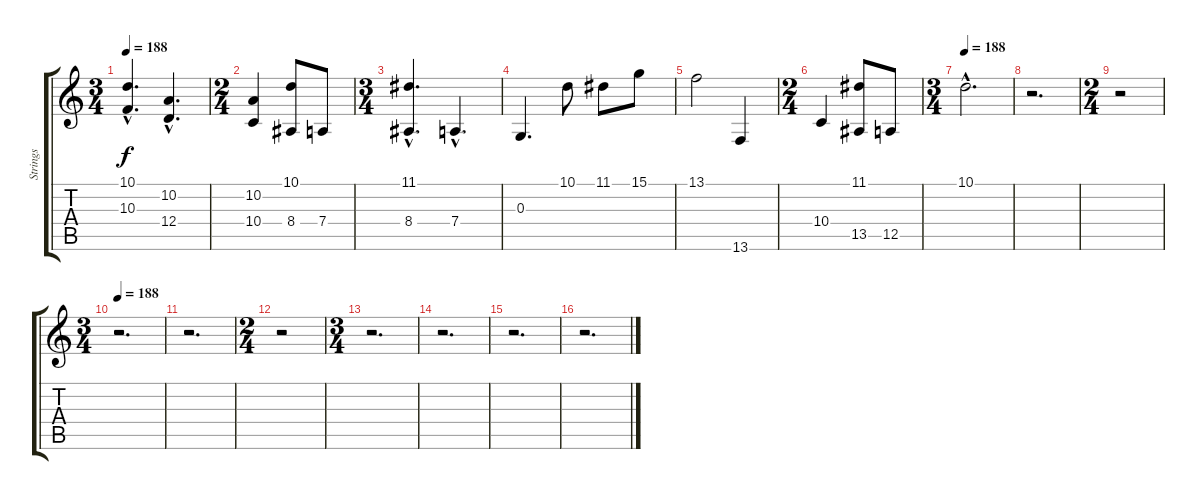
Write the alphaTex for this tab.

\track ("Strings" "Strings") {instrument stringensemble2}
\staff {score tabs}
\tuning (E4 B3 G3 D3 A2 E2) {hide}
\ts (3 4)
\tempo 188
\clef g2
\ks c
(10.1{hac} 10.3{hac}).4{d dy f} (10.2{hac} 12.4{hac}).4{d} |
\ts (2 4)
(10.2 10.4).4 (10.1 8.4).8 7.4.8 |
\ts (3 4)
(11.1 8.4{hac}).4{d} 7.4{hac}.4{d} |
0.3.4{d} 10.1.8 11.1.8 15.1.8 |
13.1.2 13.6.4 |
\ts (2 4)
10.4.4 (11.1 13.5).8 12.5.8 |
\ts (3 4)
\tempo 188
10.1{hac}.2{d} |
r.2{d} |
\ts (2 4)
r.2 |
\ts (3 4)
\tempo 188
r.2{d} |
r.2{d} |
\ts (2 4)
r.2 |
\ts (3 4)
r.2{d} |
r.2{d} |
r.2{d} |
r.2{d}
